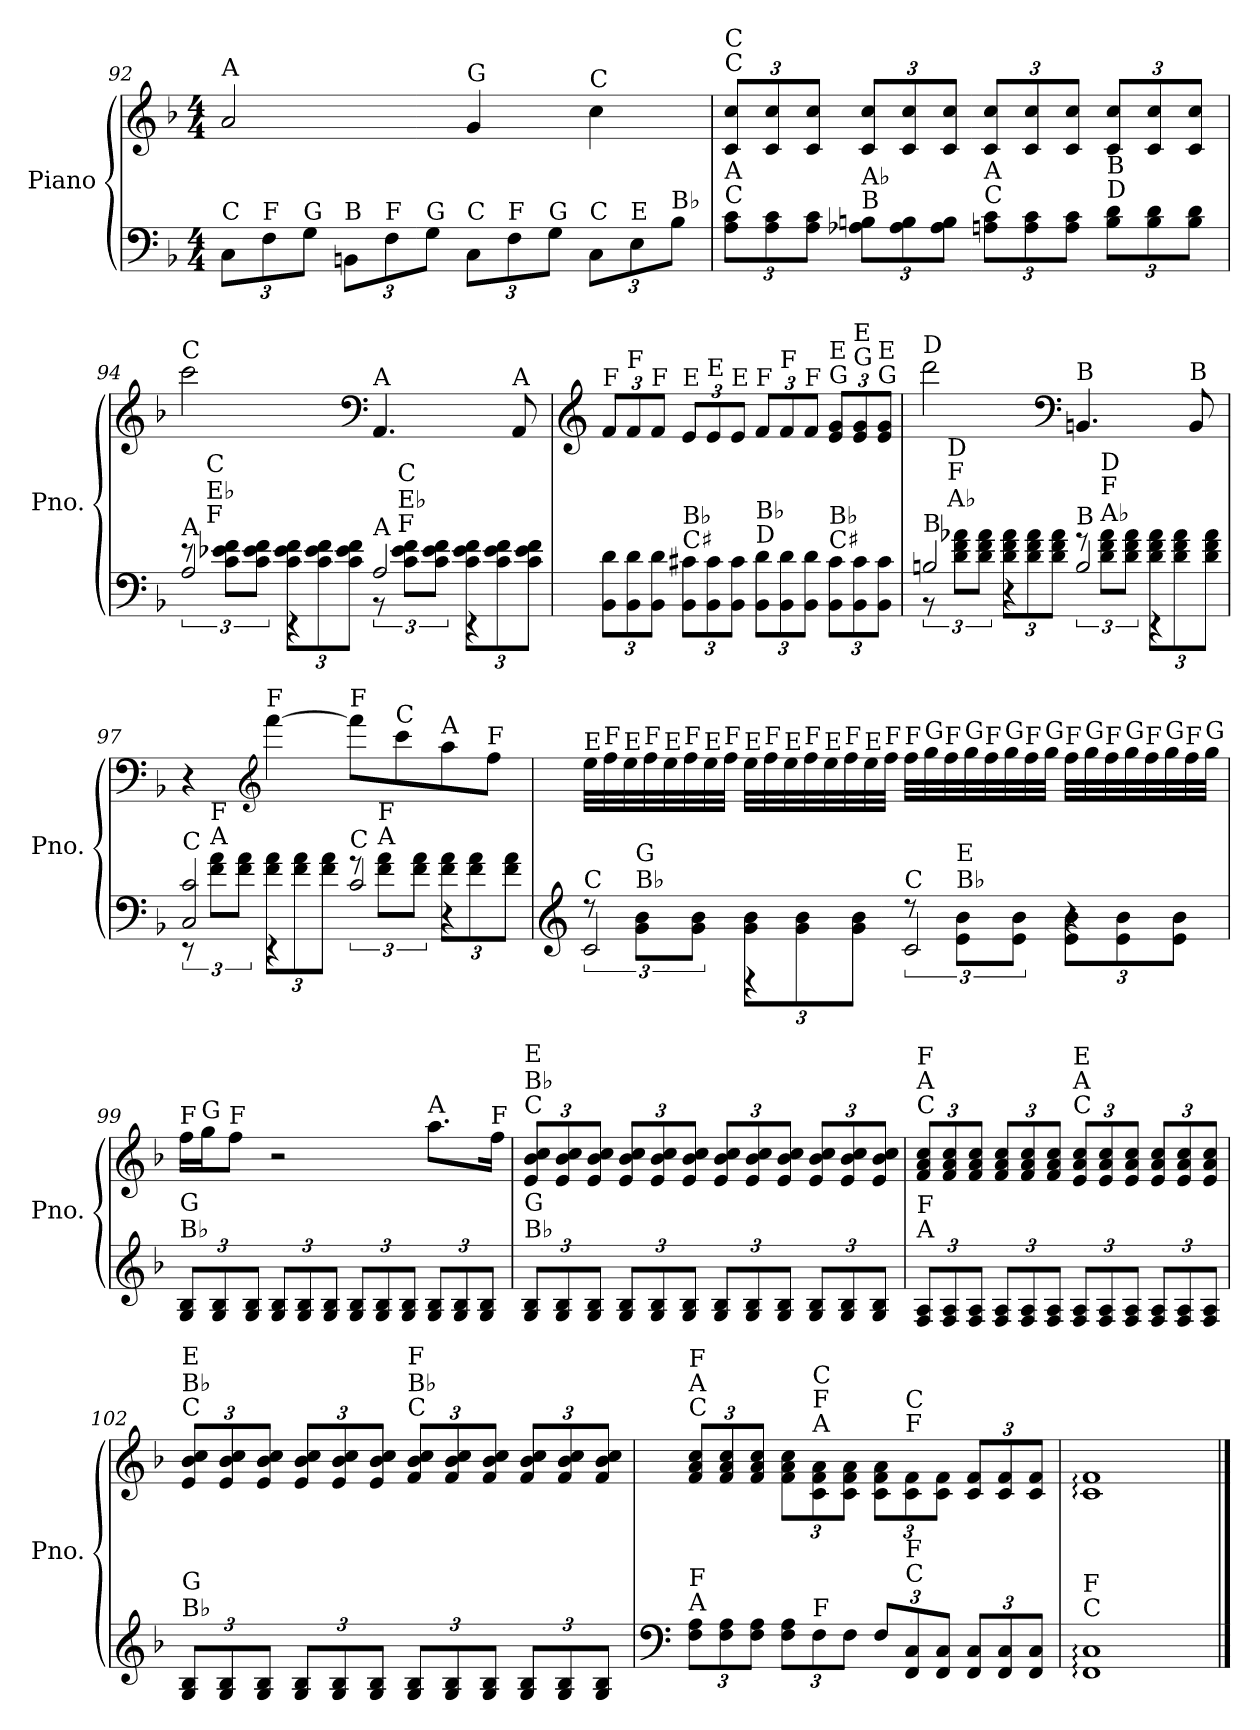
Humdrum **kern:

**kern	**kern
*part1	*part1
*staff2	*staff1
*I"Piano	*
*I'Pno.	*
*clefF4	*clefG2
*k[b-]	*k[b-]
*M4/4	*M4/4
*Xbrackettup	*
=92	=92
!	!LO:TX:a:t=A
!LO:TX:a:t=C	!
12C\L	2a/
!LO:TX:a:t=F	!
12F\	.
!LO:TX:a:t=G	!
12G\J	.
!LO:TX:a:t=B	!
12BBn\L	.
!LO:TX:a:t=F	!
12F\	.
!LO:TX:a:t=G	!
12G\J	.
!	!LO:TX:a:t=G
!LO:TX:a:t=C	!
12C\L	4g/
!LO:TX:a:t=F	!
12F\	.
!LO:TX:a:t=G	!
12G\J	.
!	!LO:TX:a:t=C
!LO:TX:a:t=C	!
12C\L	4cc\
!LO:TX:a:t=E	!
12E\	.
!LO:TX:a:t=B♭	!
12B-\J	.
=93	=93
*	*Xbrackettup
!	!LO:TX:a:t=C
!	!LO:TX:a:t=C
!LO:TX:a:t=C	!
!LO:TX:a:t=A	!
12A\ 12c\L	12c/ 12cc/L
12A\ 12c\	12c/ 12cc/
12A\ 12c\J	12c/ 12cc/J
!LO:TX:a:t=B	!
!LO:TX:a:t=A♭	!
12A-X\ 12Bn\L	12c/ 12cc/L
12A-\ 12B\	12c/ 12cc/
12A-\ 12B\J	12c/ 12cc/J
!LO:TX:a:t=C	!
!LO:TX:a:t=A	!
12An\ 12c\L	12c/ 12cc/L
12A\ 12c\	12c/ 12cc/
12A\ 12c\J	12c/ 12cc/J
!LO:TX:a:t=D	!
!LO:TX:a:t=B	!
12B\ 12d\L	12c/ 12cc/L
12B\ 12d\	12c/ 12cc/
12B\ 12d\J	12c/ 12cc/J
!!LO:LB:g=z
=94	=94
*brackettup	*
*^	*
*	*^	*
!	!	!	!LO:TX:a:t=C
!LO:TX:a:t=A	!	!	!
12r	4ryy	2A/	2ccc\
!LO:TX:a:t=F	!	!	!
!LO:TX:a:t=E♭	!	!	!
!LO:TX:a:t=C	!	!	!
12c\ 12e-X\ 12f\L	.	.	.
12c\ 12e-\ 12f\J	.	.	.
*	*Xbrackettup	*	*
4rEE	12c\ 12e-\ 12f\L	.	.
.	12c\ 12e-\ 12f\	.	.
.	12c\ 12e-\ 12f\J	.	.
*	*	*	*clefF4
*brackettup	*	*	*
!	!	!	!LO:TX:a:t=A
!LO:TX:a:t=A	!	!	!
12rBB	4ryy	2A/	4.AA/
!LO:TX:a:t=F	!	!	!
!LO:TX:a:t=E♭	!	!	!
!LO:TX:a:t=C	!	!	!
12c\ 12e-\ 12f\L	.	.	.
12c\ 12e-\ 12f\J	.	.	.
*	*Xbrackettup	*	*
4rEE	12c\ 12e-\ 12f\L	.	.
.	12c\ 12e-\ 12f\	.	.
!	!	!	!LO:TX:a:t=A
.	.	.	8AA/
.	12c\ 12e-\ 12f\J	.	.
*v	*v	*v	*
=95	=95
*	*clefG2
*^	*
!	!	!LO:TX:a:t=F
!LO:TX:a:t=D	!	!
!LO:TX:a:t=B♭	!	!
*v	*v	*
12BB-\ 12d\L	12f/L
!	!LO:TX:a:t=F
12BB-\ 12d\	12f/
!	!LO:TX:a:t=F
12BB-\ 12d\J	12f/J
!	!LO:TX:a:t=E
!LO:TX:a:t=C♯	!
!LO:TX:a:t=B♭	!
12BB-\ 12c#X\L	12e/L
!	!LO:TX:a:t=E
12BB-\ 12c#\	12e/
!	!LO:TX:a:t=E
12BB-\ 12c#\J	12e/J
!	!LO:TX:a:t=F
!LO:TX:a:t=D	!
!LO:TX:a:t=B♭	!
12BB-\ 12d\L	12f/L
!	!LO:TX:a:t=F
12BB-\ 12d\	12f/
!	!LO:TX:a:t=F
12BB-\ 12d\J	12f/J
!	!LO:TX:a:t=G
!	!LO:TX:a:t=E
!LO:TX:a:t=C♯	!
!LO:TX:a:t=B♭	!
12BB-\ 12c#\L	12e/ 12g/L
!	!LO:TX:a:t=G
!	!LO:TX:a:t=E
12BB-\ 12c#\	12e/ 12g/
!	!LO:TX:a:t=G
!	!LO:TX:a:t=E
12BB-\ 12c#\J	12e/ 12g/J
!!LO:LB:g=z
=96	=96
*brackettup	*
*^	*
*	*^	*
!	!	!	!LO:TX:a:t=D
!LO:TX:a:t=B	!	!	!
12rBB	4ryy	2Bn/	2ddd\
!LO:TX:a:t=A♭	!	!	!
!LO:TX:a:t=F	!	!	!
!LO:TX:a:t=D	!	!	!
12d\ 12f\ 12a-X\L	.	.	.
12d\ 12f\ 12a-\J	.	.	.
*	*Xbrackettup	*	*
4r	12d\ 12f\ 12a-\L	.	.
.	12d\ 12f\ 12a-\	.	.
.	12d\ 12f\ 12a-\J	.	.
*	*	*	*clefF4
*brackettup	*	*	*
!	!	!	!LO:TX:a:t=B
!LO:TX:a:t=B	!	!	!
12r	4ryy	2B/	4.BBn/
!LO:TX:a:t=A♭	!	!	!
!LO:TX:a:t=F	!	!	!
!LO:TX:a:t=D	!	!	!
12d\ 12f\ 12a-\L	.	.	.
12d\ 12f\ 12a-\J	.	.	.
*	*Xbrackettup	*	*
4rEE	12d\ 12f\ 12a-\L	.	.
.	12d\ 12f\ 12a-\	.	.
!	!	!	!LO:TX:a:t=B
.	.	.	8BB/
.	12d\ 12f\ 12a-\J	.	.
=97	=97	=97	=97
*brackettup	*	*	*
!LO:TX:a:t=C	!	!	!
12rEE	4ryy	2C/ 2c/	4r
!LO:TX:a:t=A	!	!	!
!LO:TX:a:t=F	!	!	!
12f\ 12a\L	.	.	.
12f\ 12a\J	.	.	.
*	*	*	*clefG2
*	*Xbrackettup	*	*
!	!	!	!LO:TX:a:t=F
4rEE	12f\ 12a\L	.	[4fff\
.	12f\ 12a\	.	.
.	12f\ 12a\J	.	.
*brackettup	*	*	*
!	!	!	!LO:TX:a:t=F
!LO:TX:a:t=C	!	!	!
12r	4ryy	2c/	8fff\L]
!LO:TX:a:t=A	!	!	!
!LO:TX:a:t=F	!	!	!
12f\ 12a\L	.	.	.
!	!	!	!LO:TX:a:t=C
.	.	.	8ccc\
12f\ 12a\J	.	.	.
*	*Xbrackettup	*	*
!	!	!	!LO:TX:a:t=A
4r	12f\ 12a\L	.	8aa\
.	12f\ 12a\	.	.
!	!	!	!LO:TX:a:t=F
.	.	.	8ff\J
.	12f\ 12a\J	.	.
!!LO:PB:g=z
=98	=98	=98	=98
*clefG2	*	*	*
*brackettup	*	*	*
!	!	!	!LO:TX:a:t=E
!LO:TX:a:t=C	!	!	!
12r	4ryy	2c/	32ee\LLL
!	!	!	!LO:TX:a:t=F
.	.	.	32ff\
!	!	!	!LO:TX:a:t=E
.	.	.	32ee\
!LO:TX:a:t=B♭	!	!	!
!LO:TX:a:t=G	!	!	!
12g\ 12b-\L	.	.	.
!	!	!	!LO:TX:a:t=F
.	.	.	32ff\
!	!	!	!LO:TX:a:t=E
.	.	.	32ee\
!	!	!	!LO:TX:a:t=F
.	.	.	32ff\
12g\ 12b-\J	.	.	.
!	!	!	!LO:TX:a:t=E
.	.	.	32ee\
!	!	!	!LO:TX:a:t=F
.	.	.	32ff\JJJ
*	*Xbrackettup	*	*
!	!	!	!LO:TX:a:t=E
4rD	12g\ 12b-\L	.	32ee\LLL
!	!	!	!LO:TX:a:t=F
.	.	.	32ff\
!	!	!	!LO:TX:a:t=E
.	.	.	32ee\
.	12g\ 12b-\	.	.
!	!	!	!LO:TX:a:t=F
.	.	.	32ff\
!	!	!	!LO:TX:a:t=E
.	.	.	32ee\
!	!	!	!LO:TX:a:t=F
.	.	.	32ff\
.	12g\ 12b-\J	.	.
!	!	!	!LO:TX:a:t=E
.	.	.	32ee\
!	!	!	!LO:TX:a:t=F
.	.	.	32ff\JJJ
*brackettup	*	*	*
!	!	!	!LO:TX:a:t=F
!LO:TX:a:t=C	!	!	!
12r	4ryy	2c/	32ff\LLL
!	!	!	!LO:TX:a:t=G
.	.	.	32gg\
!	!	!	!LO:TX:a:t=F
.	.	.	32ff\
!LO:TX:a:t=B♭	!	!	!
!LO:TX:a:t=E	!	!	!
12e\ 12b-\L	.	.	.
!	!	!	!LO:TX:a:t=G
.	.	.	32gg\
!	!	!	!LO:TX:a:t=F
.	.	.	32ff\
!	!	!	!LO:TX:a:t=G
.	.	.	32gg\
12e\ 12b-\J	.	.	.
!	!	!	!LO:TX:a:t=F
.	.	.	32ff\
!	!	!	!LO:TX:a:t=G
.	.	.	32gg\JJJ
*	*Xbrackettup	*	*
!	!	!	!LO:TX:a:t=F
4r	12e\ 12b-\L	.	32ff\LLL
!	!	!	!LO:TX:a:t=G
.	.	.	32gg\
!	!	!	!LO:TX:a:t=F
.	.	.	32ff\
.	12e\ 12b-\	.	.
!	!	!	!LO:TX:a:t=G
.	.	.	32gg\
!	!	!	!LO:TX:a:t=F
.	.	.	32ff\
!	!	!	!LO:TX:a:t=G
.	.	.	32gg\
.	12e\ 12b-\J	.	.
!	!	!	!LO:TX:a:t=F
.	.	.	32ff\
!	!	!	!LO:TX:a:t=G
.	.	.	32gg\JJJ
*v	*v	*v	*
!!LO:LB:g=z
=99	=99
!	!LO:TX:a:t=F
!LO:TX:a:t=B♭	!
!LO:TX:a:t=G	!
12G/ 12B-/L	16ff\LL
!	!LO:TX:a:t=G
.	16gg\J
12G/ 12B-/	.
!	!LO:TX:a:t=F
.	8ff\J
12G/ 12B-/J	.
12G/ 12B-/L	2r
12G/ 12B-/	.
12G/ 12B-/J	.
12G/ 12B-/L	.
12G/ 12B-/	.
12G/ 12B-/J	.
!	!LO:TX:a:t=A
12G/ 12B-/L	8.aa\L
12G/ 12B-/	.
12G/ 12B-/J	.
!	!LO:TX:a:t=F
.	16ff\Jk
=100	=100
!	!LO:TX:a:t=C
!	!LO:TX:a:t=B♭
!	!LO:TX:a:t=E
!LO:TX:a:t=B♭	!
!LO:TX:a:t=G	!
12G/ 12B-/L	12e/ 12b-/ 12cc/L
12G/ 12B-/	12e/ 12b-/ 12cc/
12G/ 12B-/J	12e/ 12b-/ 12cc/J
12G/ 12B-/L	12e/ 12b-/ 12cc/L
12G/ 12B-/	12e/ 12b-/ 12cc/
12G/ 12B-/J	12e/ 12b-/ 12cc/J
12G/ 12B-/L	12e/ 12b-/ 12cc/L
12G/ 12B-/	12e/ 12b-/ 12cc/
12G/ 12B-/J	12e/ 12b-/ 12cc/J
12G/ 12B-/L	12e/ 12b-/ 12cc/L
12G/ 12B-/	12e/ 12b-/ 12cc/
12G/ 12B-/J	12e/ 12b-/ 12cc/J
!!LO:LB:g=z
=101	=101
!	!LO:TX:a:t=C
!	!LO:TX:a:t=A
!	!LO:TX:a:t=F
!LO:TX:a:t=A	!
!LO:TX:a:t=F	!
12F/ 12A/L	12f/ 12a/ 12cc/L
12F/ 12A/	12f/ 12a/ 12cc/
12F/ 12A/J	12f/ 12a/ 12cc/J
12F/ 12A/L	12f/ 12a/ 12cc/L
12F/ 12A/	12f/ 12a/ 12cc/
12F/ 12A/J	12f/ 12a/ 12cc/J
!	!LO:TX:a:t=C
!	!LO:TX:a:t=A
!	!LO:TX:a:t=E
12F/ 12A/L	12e/ 12a/ 12cc/L
12F/ 12A/	12e/ 12a/ 12cc/
12F/ 12A/J	12e/ 12a/ 12cc/J
12F/ 12A/L	12e/ 12a/ 12cc/L
12F/ 12A/	12e/ 12a/ 12cc/
12F/ 12A/J	12e/ 12a/ 12cc/J
=102	=102
!	!LO:TX:a:t=C
!	!LO:TX:a:t=B♭
!	!LO:TX:a:t=E
!LO:TX:a:t=B♭	!
!LO:TX:a:t=G	!
12G/ 12B-/L	12e/ 12b-/ 12cc/L
12G/ 12B-/	12e/ 12b-/ 12cc/
12G/ 12B-/J	12e/ 12b-/ 12cc/J
12G/ 12B-/L	12e/ 12b-/ 12cc/L
12G/ 12B-/	12e/ 12b-/ 12cc/
12G/ 12B-/J	12e/ 12b-/ 12cc/J
!	!LO:TX:a:t=C
!	!LO:TX:a:t=B♭
!	!LO:TX:a:t=F
12G/ 12B-/L	12f/ 12b-/ 12cc/L
12G/ 12B-/	12f/ 12b-/ 12cc/
12G/ 12B-/J	12f/ 12b-/ 12cc/J
12G/ 12B-/L	12f/ 12b-/ 12cc/L
12G/ 12B-/	12f/ 12b-/ 12cc/
12G/ 12B-/J	12f/ 12b-/ 12cc/J
!!LO:LB:g=z
=103	=103
*clefF4	*
!	!LO:TX:a:t=C
!	!LO:TX:a:t=A
!	!LO:TX:a:t=F
!LO:TX:a:t=A	!
!LO:TX:a:t=F	!
12F\ 12A\L	12f/ 12a/ 12cc/L
12F\ 12A\	12f/ 12a/ 12cc/
12F\ 12A\J	12f/ 12a/ 12cc/J
12F\ 12A\L	12f\ 12a\ 12cc\L
!	!LO:TX:a:t=A
!	!LO:TX:a:t=F
!	!LO:TX:a:t=C
!LO:TX:a:t=F	!
12F\	12c\ 12f\ 12a\
12F\J	12c\ 12f\ 12a\J
12F/L	12c\ 12f\ 12a\L
!	!LO:TX:a:t=F
!	!LO:TX:a:t=C
!LO:TX:a:t=C	!
!LO:TX:a:t=F	!
12FF/ 12C/	12c\ 12f\
12FF/ 12C/J	12c\ 12f\J
12FF/ 12C/L	12c/ 12f/L
12FF/ 12C/	12c/ 12f/
12FF/ 12C/J	12c/ 12f/J
=104	=104
!LO:TX:a:t=C	!
!LO:TX:a:t=F	!
1FF: 1C:	1c: 1f:
==	==
*-	*-
